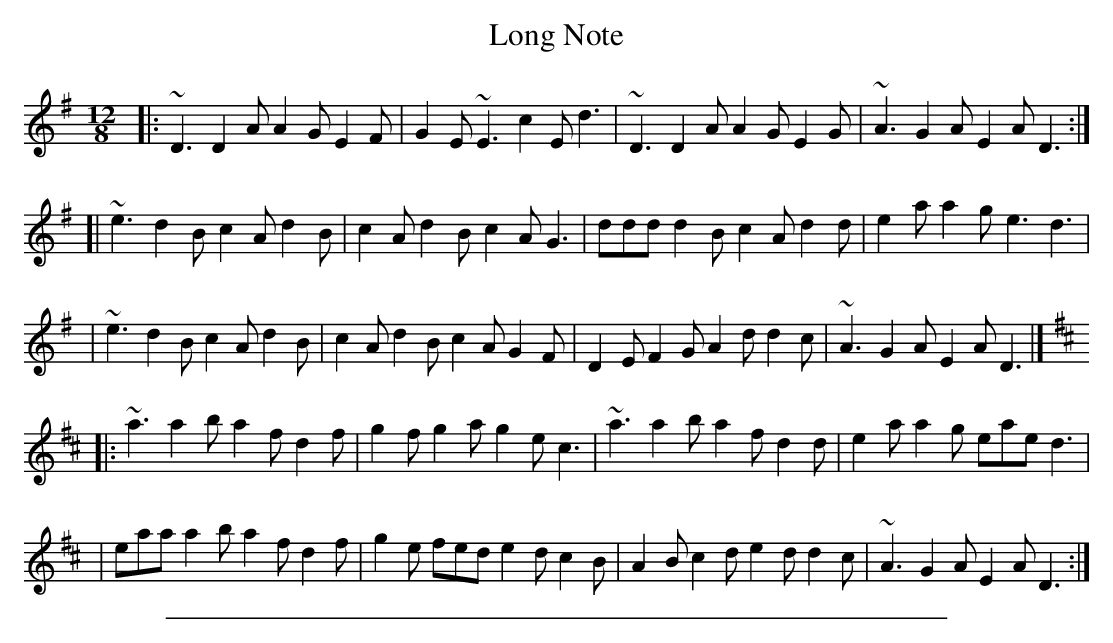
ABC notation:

X:1
T: Long Note
M:12/8
L:1/8
K:Dmix
|: ~D3 D2A A2G E2F | G2E ~E3 c2E d3  | ~D3 D2A A2G E2G | ~A3 G2A E2A D3 :|
[| ~e3 d2B c2A d2B | c2A d2B c2A G3  | ddd d2B c2A d2d | e2a a2g e3  d3  |
|  ~e3 d2B c2A d2B | c2A d2B c2A G2F | D2E F2G A2d d2c | ~A3 G2A E2A D3 |][K:D]
|: ~a3 a2b a2f d2f | g2f g2a g2e c3  | ~a3 a2b a2f d2d | e2a a2g eae d3  |
|  eaa a2b a2f d2f | g2e fed e2d c2B | A2B c2d e2d d2c | ~A3 G2A E2A D3 :|
